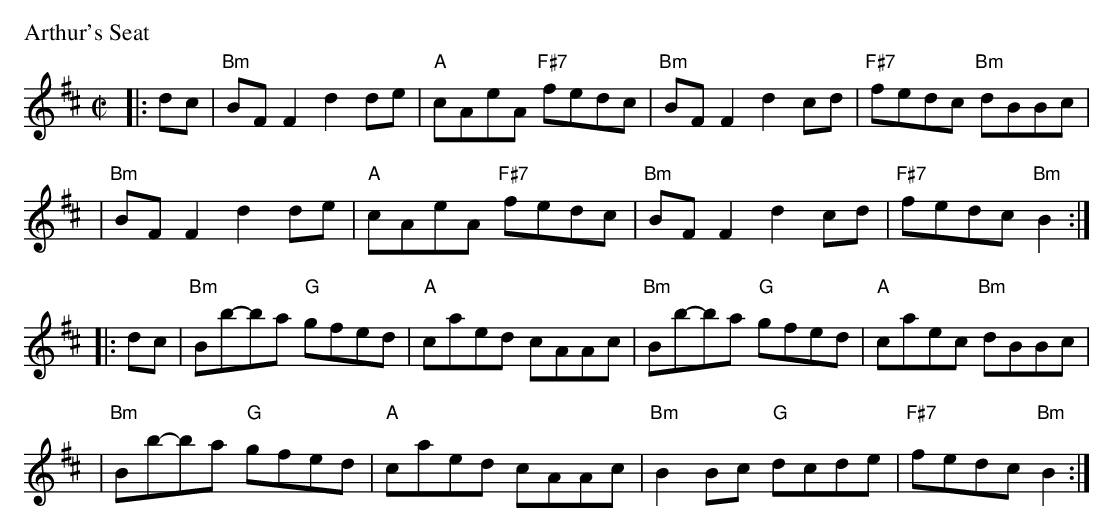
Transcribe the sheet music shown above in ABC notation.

X:1
P: Arthur's Seat
O:
M: C|
L: 1/8
K:Bm
|: dc \
| "Bm"BFF2 d2de | "A"cAeA "F#7"fedc | "Bm"BFF2 d2cd | "F#7"fedc "Bm"dBBc |
| "Bm"BFF2 d2de | "A"cAeA "F#7"fedc | "Bm"BFF2 d2cd | "F#7"fedc "Bm"B2 :|
|: dc \
| "Bm"Bb-ba "G"gfed | "A"caed cAAc | "Bm"Bb-ba "G"gfed | "A"caec "Bm"dBBc |
| "Bm"Bb-ba "G"gfed | "A"caed cAAc | "Bm"B2Bc "G"dcde | "F#7"fedc "Bm"B2 :|
